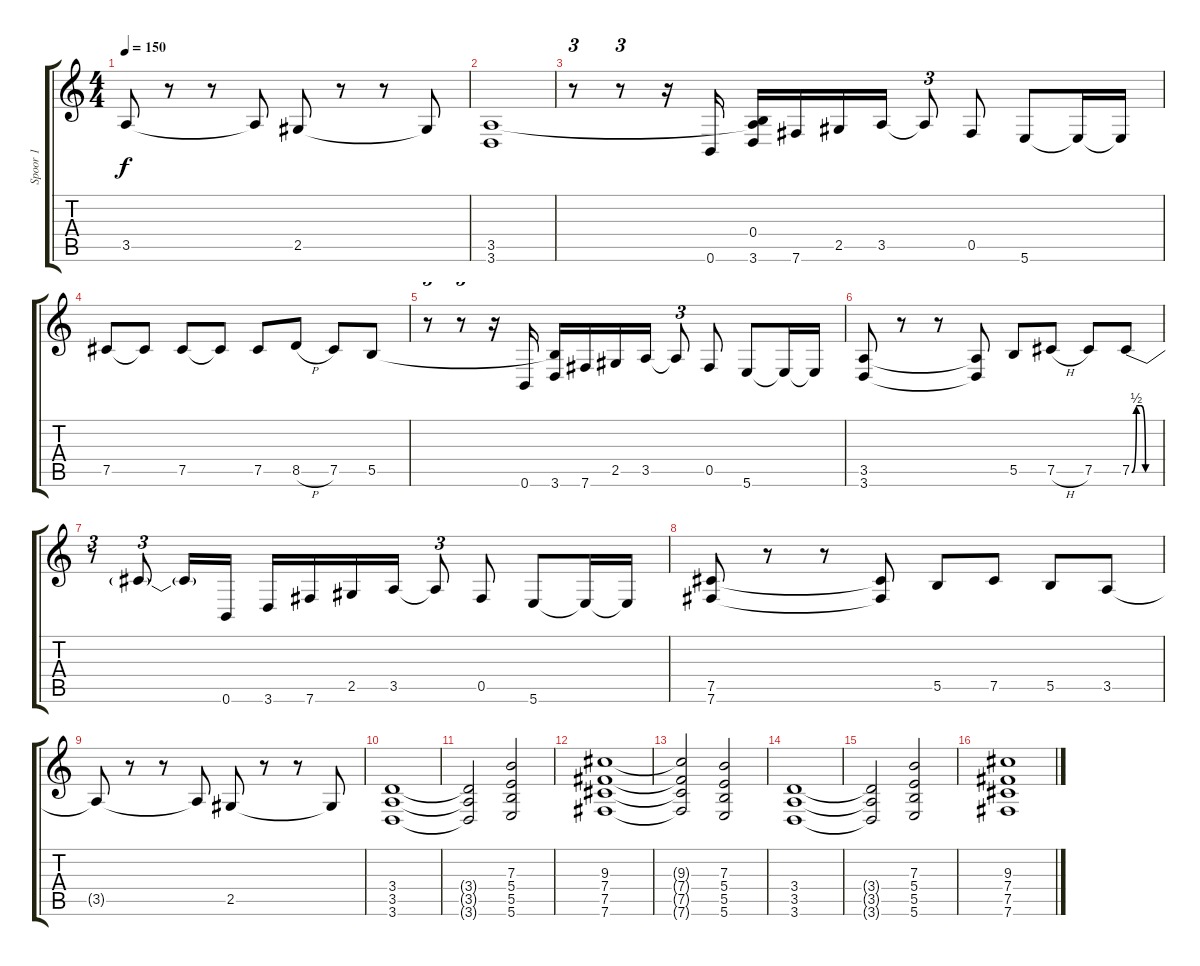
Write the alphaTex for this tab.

\track ("Spoor 1" "Spoor 1") {instrument distortionguitar}
\staff {score tabs}
\tuning (Db4 Ab3 E3 B2 Gb2 B1) {hide}
\ts (4 4)
\tempo 150
\clef g2
\ks c
3.5{t}.8{dy f} r.8 r.8 3.5{t}.8 2.5.8 r.8 r.8 2.5{t}.8 |
(3.5 3.6).1 |
r.8{tu (3 2)} r.8{tu (3 2)} r.16 0.6.16 (0.4 3.5{t} 3.6).16 7.6.16 2.5.16 3.5.16 3.5{t}.8{tu (3 2)} 0.5.8 5.6.8 5.6{t}.16 5.6{t}.16 |
7.5.8 7.5{t}.8 7.5.8 7.5{t}.8 7.5.8 8.5{h}.8 7.5.8 5.5.8 |
r.8{tu (3 2)} r.8{tu (3 2)} r.16 0.6.16 (5.5{t} 3.6).16 7.6.16 2.5.16 3.5.16 3.5{t}.8{tu (3 2)} 0.5.8 5.6.8 5.6{t}.16 5.6{t}.16 |
(3.5 3.6).8 r.8 r.8 (3.5{t} 3.6{t}).8 5.5.8 7.5{h}.8 7.5.8 7.5{be (custom 0 0 10 2 20 2 30 0 40 0 60 0)}.8 |
r.8{tu (3 2)} 7.5{t}.8{tu (3 2)} 7.5{t}.16 0.6.16 3.6.16 7.6.16 2.5.16 3.5.16 3.5{t}.8{tu (3 2)} 0.5.8 5.6.8 5.6{t}.16 5.6{t}.16 |
(7.5 7.6).8 r.8 r.8 (7.5{t} 7.6{t}).8 5.5.8 7.5.8 5.5.8 3.5.8 |
3.5{t}.8 r.8 r.8 3.5{t}.8 2.5.8 r.8 r.8 2.5{t}.8 |
(3.4 3.5 3.6).1{volume 11 balance 0} |
(3.4{t} 3.5{t} 3.6{t}).2 (7.3 5.4 5.5 5.6).2 |
(9.3 7.4 7.5 7.6).1 |
(9.3{t} 7.4{t} 7.5{t} 7.6{t}).2 (7.3 5.4 5.5 5.6).2 |
(3.4 3.5 3.6).1 |
(3.4{t} 3.5{t} 3.6{t}).2 (7.3 5.4 5.5 5.6).2 |
(9.3 7.4 7.5 7.6).1
